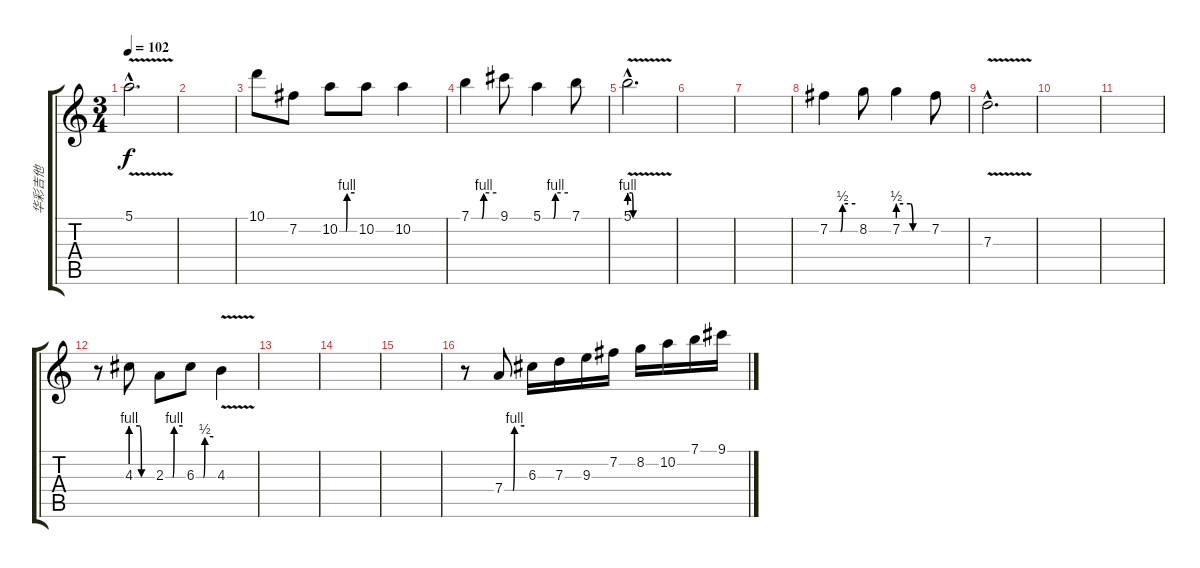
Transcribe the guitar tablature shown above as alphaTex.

\track ("华彩吉他" "华彩吉他") {instrument acousticguitarsteel}
\staff {score tabs}
\tuning (E4 B3 G3 D3 A2 E2) {hide}
\ts (3 4)
\tempo 102
\clef g2
\ks c
5.1{v hac}.2{d dy f} |
|
10.1.8 7.2.8 10.2{be (custom 0 0 25 0 30 4 60 4)}.8 10.2.8 10.2.4 |
7.1{be (custom 0 0 25 0 30 4 60 4)}.4 9.1.8 5.1{be (custom 0 0 25 0 30 4 60 4)}.4 7.1.8 |
5.1{be (custom 0 4 3 4 5 0 60 0) v hac}.2{d} |
|
|
7.2{be (custom 0 0 25 0 30 2 60 2)}.4 8.2.8 7.2{be (custom 0 2 25 2 30 0 60 0)}.4 7.2.8 |
7.3{v hac}.2{d} |
|
|
r.8 4.3{be (custom 0 4 25 4 30 0 60 0)}.8 2.3{be (custom 0 0 25 0 30 4 60 4)}.8 6.3{be (custom 0 0 25 0 30 2 60 2)}.8 4.3{v}.4 |
|
|
|
r.8 7.4{be (custom 0 0 25 0 30 4 60 4)}.8 6.3.16 7.3.16 9.3.16 7.2.16 8.2.16 10.2.16 7.1.16 9.1.16
